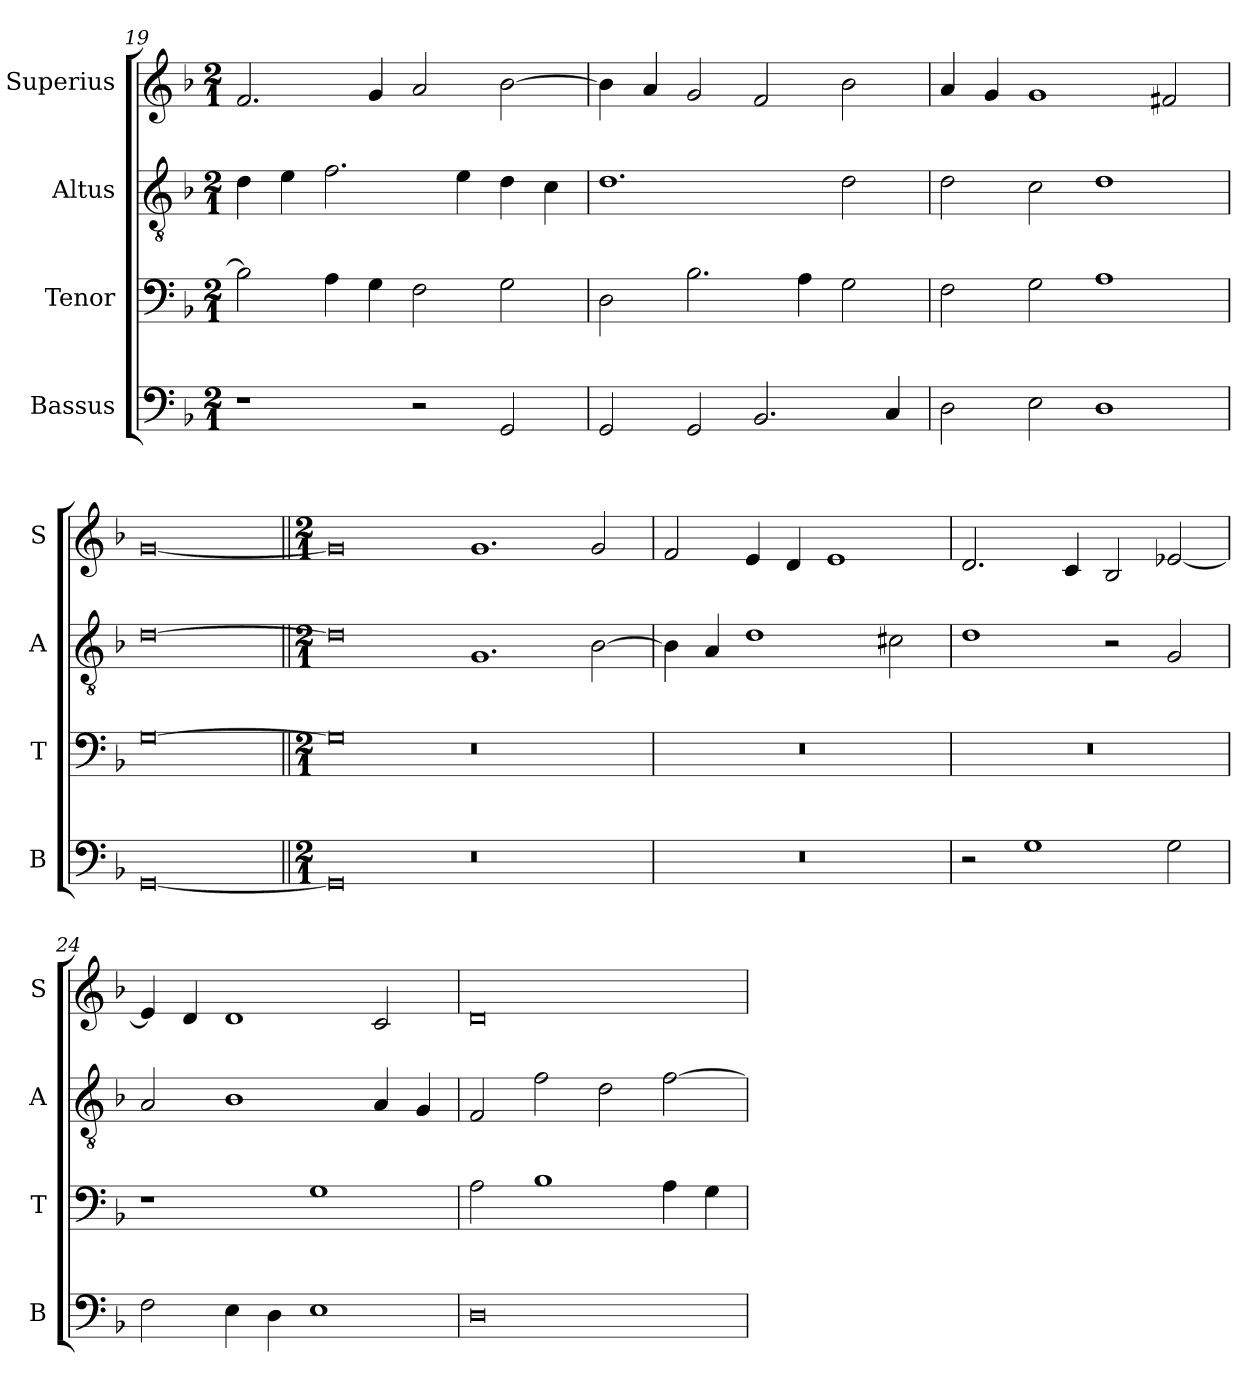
**kern	**kern	**kern	**kern
*part4	*part3	*part2	*part1
*staff4	*staff3	*staff2	*staff1
*I"Bassus	*I"Tenor	*I"Altus	*I"Superius
*I'B	*I'T	*I'A	*I'S
*clefF4	*clefF4	*clefGv2	*clefG2
*k[b-]	*k[b-]	*k[b-]	*k[b-]
*F:	*F:	*F:	*F:
*M2/1	*M2/1	*M2/1	*M2/1
=19	=19	=19	=19
1r	2B-]	4d	2.f
.	.	4e	.
.	4A	2.f	.
.	4G	.	4g
2r	2F	.	2a
.	.	4e	.
2GG	2G	4d	[2b-
.	.	4c	.
=20	=20	=20	=20
2GG	2D	1.d	4b-]
.	.	.	4a
2GG	2.B-	.	2g
2.BB-	.	.	2f
.	4A	.	.
.	2G	2d	2b-
4C	.	.	.
=21	=21	=21	=21
2D	2F	2d	4a
.	.	.	4g
2E	2G	2c	1g
1D	1A	1d	.
.	.	.	2f#X
=	=	=	=
[0GG	[0G	[0d	[0g
=||	=||	=||	=||
*M2/1	*M2/1	*M2/1	*M2/1
0GG]	0G]	0d]	0g]
0r	0r	1.G	1.g
.	.	[2B-	2g
=22	=22	=22	=22
0r	0r	4B-]	2f
.	.	4A	.
.	.	1d	4e
.	.	.	4d
.	.	.	1e
.	.	2c#X	.
=23	=23	=23	=23
2r	0r	1d	2.d
1G	.	.	.
.	.	.	4c
.	.	2r	2B-
2G	.	2G	[2e-X
=24	=24	=24	=24
2F	1r	2A	4e-]
.	.	.	4d
4E	.	1B-	1d
4D	.	.	.
1E	1G	.	.
.	.	4A	2c
.	.	4G	.
=25	=25	=25	=25
0D	2A	2F	0d
.	1B-	2f	.
.	.	2d	.
.	4A	[2f	.
.	4G	.	.
=	=	=	=
*-	*-	*-	*-
